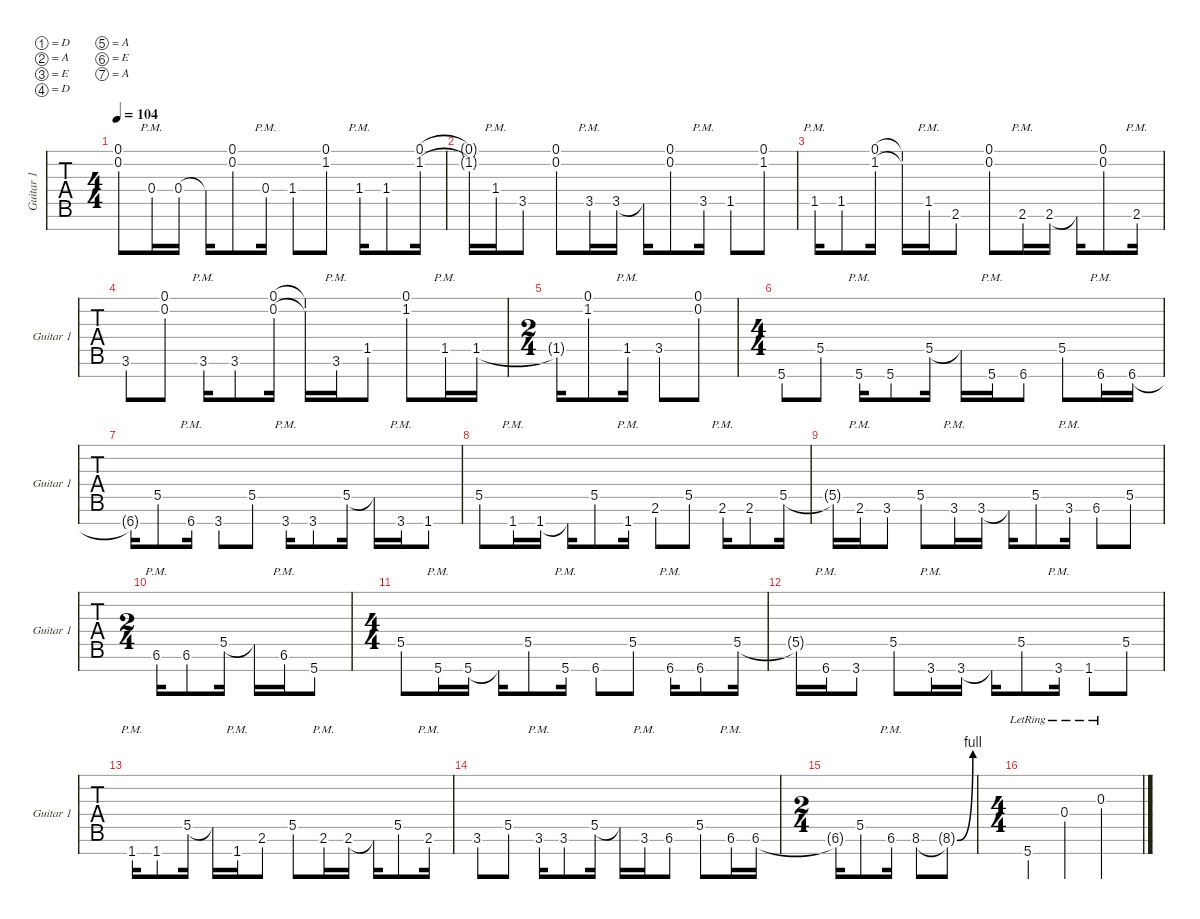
\defaultSystemsLayout 4
\hideDynamics
\bracketExtendMode nobrackets
\singleTrackTrackNamePolicy allsystems
\multiTrackTrackNamePolicy allsystems
\firstSystemTrackNameMode fullname
\otherSystemsTrackNameMode fullname
\otherSystemsTrackNameOrientation horizontal
\track ("Guitar 1" "Guitar 1") {instrument overdrivenguitar}
\staff {tabs}
\tuning (D4 A3 E3 D3 A2 E2 A1)
\ts (4 4)
\tempo 104
\clef g2
\ks c
(0.2 0.1).8{dy mf} 0.4{pm}.16 0.4.16 0.4{t}.16 (0.2 0.1).8 0.4{pm}.16 1.4.8 (1.2 0.1).8 1.4{pm}.16 1.4.8 (1.2 0.1).16 |
(1.2{t} 0.1{t}).16 1.4{pm}.16 3.5.8 (0.2 0.1).8 3.5{pm}.16 3.5.16 3.5{t}.16 (0.2 0.1).8 3.5{pm}.16 1.5.8 (1.2 0.1).8 |
1.5{pm}.16 1.5.8 (1.2 0.1).16 (1.2{t} 0.1{t}).16 1.5{pm}.16 2.6.8 (0.2 0.1).8 2.6{pm}.16 2.6.16 2.6{t}.16 (0.2 0.1).8 2.6{pm}.16 |
3.6.8 (0.2 0.1).8 3.6{pm}.16 3.6.8 (0.2 0.1).16 (0.2{t} 0.1{t}).16 3.6{pm}.16 1.5.8 (1.2 0.1).8 1.5{pm}.16 1.5.16 |
\ts (2 4)
1.5{t}.16 (1.2 0.1).8 1.5{pm}.16 3.5.8 (0.2 0.1).8 |
\ts (4 4)
5.7.8 5.5.8 5.7{pm}.16 5.7.8 5.5.16 5.5{t}.16 5.7{pm}.16 6.7.8 5.5.8 6.7{pm}.16 6.7.16 |
6.7{t}.16 5.5.8 6.7{pm}.16 3.7.8 5.5.8 3.7{pm}.16 3.7.8 5.5.16 5.5{t}.16 3.7{pm}.16 1.7.8 |
5.5.8 1.7{pm}.16 1.7.16 1.7{t}.16 5.5.8 1.7{pm}.16 2.6.8 5.5.8 2.6{pm}.16 2.6.8 5.5.16 |
5.5{t}.16 2.6{pm}.16 3.6.8 5.5.8 3.6{pm}.16 3.6.16 3.6{t}.16 5.5.8 3.6{pm}.16 6.6.8 5.5.8 |
\ts (2 4)
6.6{pm}.16 6.6.8 5.5.16 5.5{t}.16 6.6{pm}.16 5.7.8 |
\ts (4 4)
5.5.8 5.7{pm}.16 5.7.16 5.7{t}.16 5.5.8 5.7{pm}.16 6.7.8 5.5.8 6.7{pm}.16 6.7.8 5.5.16 |
5.5{t}.16 6.7{pm}.16 3.7.8 5.5.8 3.7{pm}.16 3.7.16 3.7{t}.16 5.5.8 3.7{pm}.16 1.7.8 5.5.8 |
1.7{pm}.16 1.7.8 5.5.16 5.5{t}.16 1.7{pm}.16 2.6.8 5.5.8 2.6{pm}.16 2.6.16 2.6{t}.16 5.5.8 2.6{pm}.16 |
3.6.8 5.5.8 3.6{pm}.16 3.6.8 5.5.16 5.5{t}.16 3.6{pm}.16 6.6.8 5.5.8 6.6{pm}.16 6.6.16 |
\ts (2 4)
6.6{t}.16 5.5.8 6.6{pm}.16 8.6.8 8.6{be (bend 28.799999999999997 0 59.4 4) t}.8 |
\ts (4 4)
5.7{lr}.4 0.4{lr}.4 0.3{lr}.2
